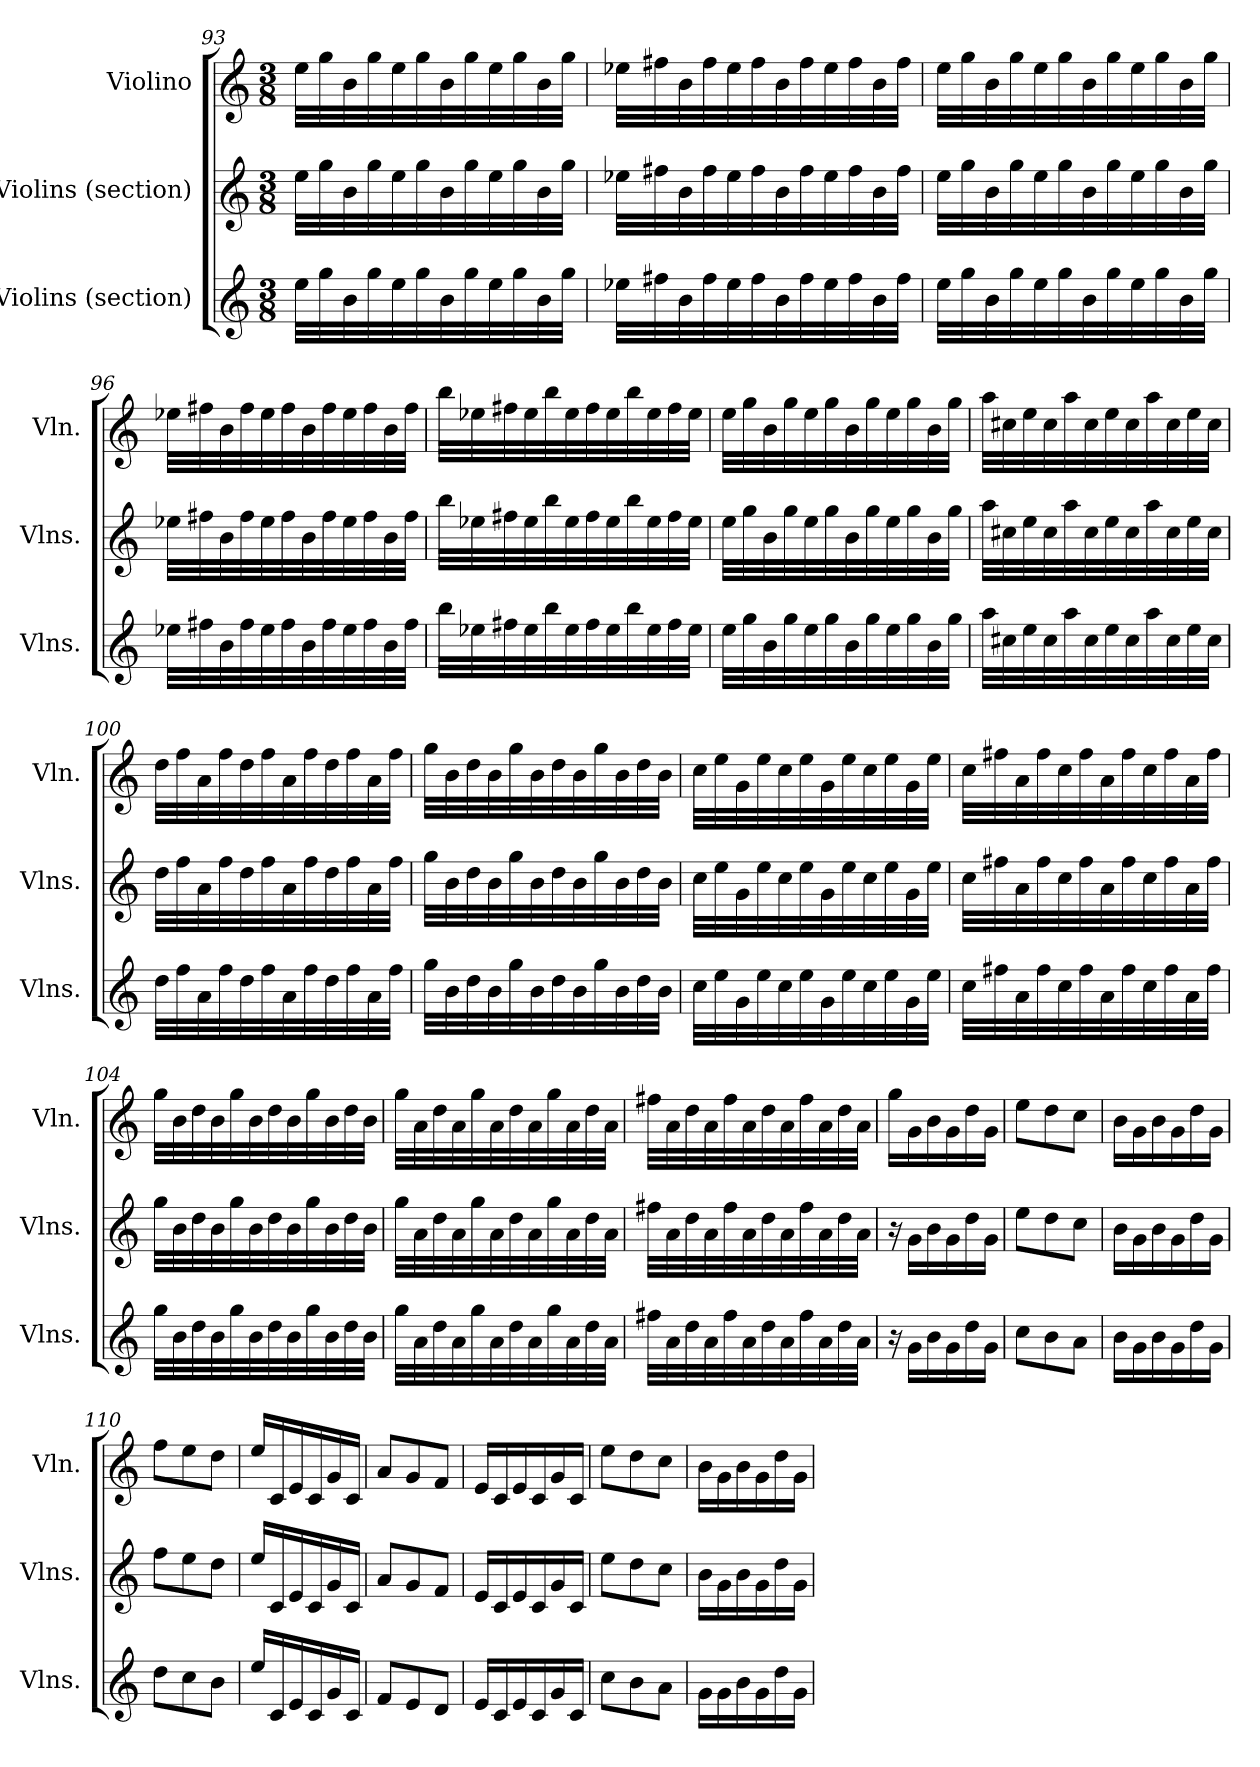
**kern	**kern	**kern
*part3	*part2	*part1
*staff3	*staff2	*staff1
*I"Violins (section)	*I"Violins (section)	*I"Violino
*I'Vlns.	*I'Vlns.	*I'Vln.
!!LO:LB:g=z
*clefG2	*clefG2	*clefG2
*k[]	*k[]	*k[]
*M3/8	*M3/8	*M3/8
=93	=93	=93
32ee\LLL	32ee\LLL	32ee\LLL
32gg\	32gg\	32gg\
32b\	32b\	32b\
32gg\	32gg\	32gg\
32ee\	32ee\	32ee\
32gg\	32gg\	32gg\
32b\	32b\	32b\
32gg\	32gg\	32gg\
32ee\	32ee\	32ee\
32gg\	32gg\	32gg\
32b\	32b\	32b\
32gg\JJJ	32gg\JJJ	32gg\JJJ
=94	=94	=94
32ee-X\LLL	32ee-X\LLL	32ee-X\LLL
32ff#X\	32ff#X\	32ff#X\
32b\	32b\	32b\
32ff#\	32ff#\	32ff#\
32ee-\	32ee-\	32ee-\
32ff#\	32ff#\	32ff#\
32b\	32b\	32b\
32ff#\	32ff#\	32ff#\
32ee-\	32ee-\	32ee-\
32ff#\	32ff#\	32ff#\
32b\	32b\	32b\
32ff#\JJJ	32ff#\JJJ	32ff#\JJJ
=95	=95	=95
32ee\LLL	32ee\LLL	32ee\LLL
32gg\	32gg\	32gg\
32b\	32b\	32b\
32gg\	32gg\	32gg\
32ee\	32ee\	32ee\
32gg\	32gg\	32gg\
32b\	32b\	32b\
32gg\	32gg\	32gg\
32ee\	32ee\	32ee\
32gg\	32gg\	32gg\
32b\	32b\	32b\
32gg\JJJ	32gg\JJJ	32gg\JJJ
!!LO:PB:g=z
=96	=96	=96
32ee-X\LLL	32ee-X\LLL	32ee-X\LLL
32ff#X\	32ff#X\	32ff#X\
32b\	32b\	32b\
32ff#\	32ff#\	32ff#\
32ee-\	32ee-\	32ee-\
32ff#\	32ff#\	32ff#\
32b\	32b\	32b\
32ff#\	32ff#\	32ff#\
32ee-\	32ee-\	32ee-\
32ff#\	32ff#\	32ff#\
32b\	32b\	32b\
32ff#\JJJ	32ff#\JJJ	32ff#\JJJ
=97	=97	=97
32bb\LLL	32bb\LLL	32bb\LLL
32ee-X\	32ee-X\	32ee-X\
32ff#X\	32ff#X\	32ff#X\
32ee-\	32ee-\	32ee-\
32bb\	32bb\	32bb\
32ee-\	32ee-\	32ee-\
32ff#\	32ff#\	32ff#\
32ee-\	32ee-\	32ee-\
32bb\	32bb\	32bb\
32ee-\	32ee-\	32ee-\
32ff#\	32ff#\	32ff#\
32ee-\JJJ	32ee-\JJJ	32ee-\JJJ
=98	=98	=98
32ee\LLL	32ee\LLL	32ee\LLL
32gg\	32gg\	32gg\
32b\	32b\	32b\
32gg\	32gg\	32gg\
32ee\	32ee\	32ee\
32gg\	32gg\	32gg\
32b\	32b\	32b\
32gg\	32gg\	32gg\
32ee\	32ee\	32ee\
32gg\	32gg\	32gg\
32b\	32b\	32b\
32gg\JJJ	32gg\JJJ	32gg\JJJ
!!LO:LB:g=z
=99	=99	=99
32aa\LLL	32aa\LLL	32aa\LLL
32cc#X\	32cc#X\	32cc#X\
32ee\	32ee\	32ee\
32cc#\	32cc#\	32cc#\
32aa\	32aa\	32aa\
32cc#\	32cc#\	32cc#\
32ee\	32ee\	32ee\
32cc#\	32cc#\	32cc#\
32aa\	32aa\	32aa\
32cc#\	32cc#\	32cc#\
32ee\	32ee\	32ee\
32cc#\JJJ	32cc#\JJJ	32cc#\JJJ
=100	=100	=100
32dd\LLL	32dd\LLL	32dd\LLL
32ff\	32ff\	32ff\
32a\	32a\	32a\
32ff\	32ff\	32ff\
32dd\	32dd\	32dd\
32ff\	32ff\	32ff\
32a\	32a\	32a\
32ff\	32ff\	32ff\
32dd\	32dd\	32dd\
32ff\	32ff\	32ff\
32a\	32a\	32a\
32ff\JJJ	32ff\JJJ	32ff\JJJ
=101	=101	=101
32gg\LLL	32gg\LLL	32gg\LLL
32b\	32b\	32b\
32dd\	32dd\	32dd\
32b\	32b\	32b\
32gg\	32gg\	32gg\
32b\	32b\	32b\
32dd\	32dd\	32dd\
32b\	32b\	32b\
32gg\	32gg\	32gg\
32b\	32b\	32b\
32dd\	32dd\	32dd\
32b\JJJ	32b\JJJ	32b\JJJ
!!LO:LB:g=z
=102	=102	=102
32cc\LLL	32cc\LLL	32cc\LLL
32ee\	32ee\	32ee\
32g\	32g\	32g\
32ee\	32ee\	32ee\
32cc\	32cc\	32cc\
32ee\	32ee\	32ee\
32g\	32g\	32g\
32ee\	32ee\	32ee\
32cc\	32cc\	32cc\
32ee\	32ee\	32ee\
32g\	32g\	32g\
32ee\JJJ	32ee\JJJ	32ee\JJJ
=103	=103	=103
32cc\LLL	32cc\LLL	32cc\LLL
32ff#X\	32ff#X\	32ff#X\
32a\	32a\	32a\
32ff#\	32ff#\	32ff#\
32cc\	32cc\	32cc\
32ff#\	32ff#\	32ff#\
32a\	32a\	32a\
32ff#\	32ff#\	32ff#\
32cc\	32cc\	32cc\
32ff#\	32ff#\	32ff#\
32a\	32a\	32a\
32ff#\JJJ	32ff#\JJJ	32ff#\JJJ
=104	=104	=104
32gg\LLL	32gg\LLL	32gg\LLL
32b\	32b\	32b\
32dd\	32dd\	32dd\
32b\	32b\	32b\
32gg\	32gg\	32gg\
32b\	32b\	32b\
32dd\	32dd\	32dd\
32b\	32b\	32b\
32gg\	32gg\	32gg\
32b\	32b\	32b\
32dd\	32dd\	32dd\
32b\JJJ	32b\JJJ	32b\JJJ
!!LO:LB:g=z
=105	=105	=105
32gg\LLL	32gg\LLL	32gg\LLL
32a\	32a\	32a\
32dd\	32dd\	32dd\
32a\	32a\	32a\
32gg\	32gg\	32gg\
32a\	32a\	32a\
32dd\	32dd\	32dd\
32a\	32a\	32a\
32gg\	32gg\	32gg\
32a\	32a\	32a\
32dd\	32dd\	32dd\
32a\JJJ	32a\JJJ	32a\JJJ
=106	=106	=106
32ff#X\LLL	32ff#X\LLL	32ff#X\LLL
32a\	32a\	32a\
32dd\	32dd\	32dd\
32a\	32a\	32a\
32ff#\	32ff#\	32ff#\
32a\	32a\	32a\
32dd\	32dd\	32dd\
32a\	32a\	32a\
32ff#\	32ff#\	32ff#\
32a\	32a\	32a\
32dd\	32dd\	32dd\
32a\JJJ	32a\JJJ	32a\JJJ
=107	=107	=107
16r	16r	16gg\LL
16g\LL	16g\LL	16g\
16b\	16b\	16b\
16g\	16g\	16g\
16dd\	16dd\	16dd\
16g\JJ	16g\JJ	16g\JJ
=108	=108	=108
8cc\L	8ee\L	8ee\L
8b\	8dd\	8dd\
8a\J	8cc\J	8cc\J
=109	=109	=109
16b\LL	16b\LL	16b\LL
16g\	16g\	16g\
16b\	16b\	16b\
16g\	16g\	16g\
16dd\	16dd\	16dd\
16g\JJ	16g\JJ	16g\JJ
=110	=110	=110
8dd\L	8ff\L	8ff\L
8cc\	8ee\	8ee\
8b\J	8dd\J	8dd\J
!!LO:PB:g=z
=111	=111	=111
16ee/LL	16ee/LL	16ee/LL
16c/	16c/	16c/
16e/	16e/	16e/
16c/	16c/	16c/
16g/	16g/	16g/
16c/JJ	16c/JJ	16c/JJ
=112	=112	=112
8f/L	8a/L	8a/L
8e/	8g/	8g/
8d/J	8f/J	8f/J
=113	=113	=113
16e/LL	16e/LL	16e/LL
16c/	16c/	16c/
16e/	16e/	16e/
16c/	16c/	16c/
16g/	16g/	16g/
16c/JJ	16c/JJ	16c/JJ
=114	=114	=114
8cc\L	8ee\L	8ee\L
8b\	8dd\	8dd\
8a\J	8cc\J	8cc\J
=115	=115	=115
16g\LL	16b\LL	16b\LL
16g\	16g\	16g\
16b\	16b\	16b\
16g\	16g\	16g\
16dd\	16dd\	16dd\
16g\JJ	16g\JJ	16g\JJ
=	=	=
*-	*-	*-
